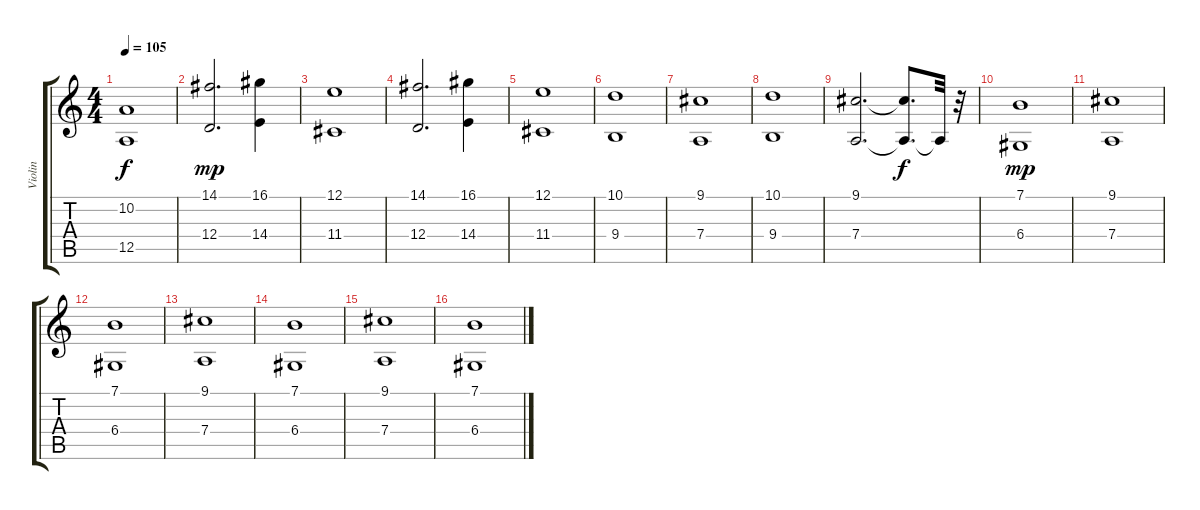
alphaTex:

\track ("Violin" "Violin") {instrument violin}
\staff {score tabs}
\tuning (E4 B3 G3 D3 A2 E2) {hide}
\ts (4 4)
\tempo 105
\clef g2
\ks c
(10.2 12.5).1{dy f} |
(14.1 12.4).2{d dy mp} (16.1 14.4).4 |
(12.1 11.4).1 |
(14.1 12.4).2{d} (16.1 14.4).4 |
(12.1 11.4).1 |
(10.1 9.4).1 |
(9.1 7.4).1 |
(10.1 9.4).1 |
(9.1 7.4).2{d} (9.1{t} 7.4{t}).8{d dy f} 7.4{t}.32 r.32 |
(7.1 6.4).1{dy mp} |
(9.1 7.4).1 |
(7.1 6.4).1 |
(9.1 7.4).1 |
(7.1 6.4).1 |
(9.1 7.4).1 |
(7.1 6.4).1
